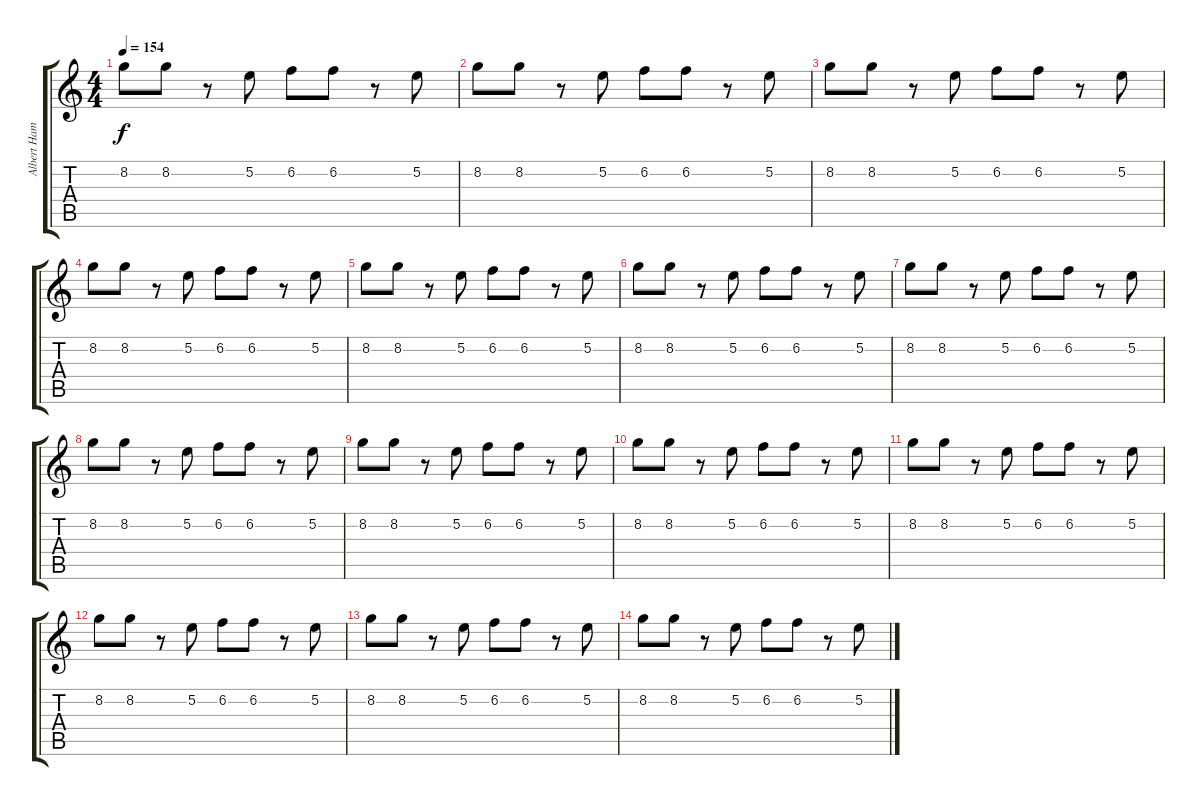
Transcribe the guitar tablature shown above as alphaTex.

\track ("Albert Hammond Jr." "Albert Ham") {instrument overdrivenguitar}
\staff {score tabs}
\tuning (E4 B3 G3 D3 A2 E2) {hide}
\ts (4 4)
\tempo 154
\clef g2
\ks c
8.2.8{dy f} 8.2.8 r.8 5.2.8 6.2.8 6.2.8 r.8 5.2.8 |
8.2.8 8.2.8 r.8 5.2.8 6.2.8 6.2.8 r.8 5.2.8 |
8.2.8 8.2.8 r.8 5.2.8 6.2.8 6.2.8 r.8 5.2.8 |
8.2.8 8.2.8 r.8 5.2.8 6.2.8 6.2.8 r.8 5.2.8 |
8.2.8 8.2.8 r.8 5.2.8 6.2.8 6.2.8 r.8 5.2.8 |
8.2.8 8.2.8 r.8 5.2.8 6.2.8 6.2.8 r.8 5.2.8 |
8.2.8 8.2.8 r.8 5.2.8 6.2.8 6.2.8 r.8 5.2.8 |
8.2.8 8.2.8 r.8 5.2.8 6.2.8 6.2.8 r.8 5.2.8 |
8.2.8 8.2.8 r.8 5.2.8 6.2.8 6.2.8 r.8 5.2.8 |
8.2.8 8.2.8 r.8 5.2.8 6.2.8 6.2.8 r.8 5.2.8 |
8.2.8 8.2.8 r.8 5.2.8 6.2.8 6.2.8 r.8 5.2.8 |
8.2.8 8.2.8 r.8 5.2.8 6.2.8 6.2.8 r.8 5.2.8 |
8.2.8 8.2.8 r.8 5.2.8 6.2.8 6.2.8 r.8 5.2.8 |
8.2.8 8.2.8 r.8 5.2.8 6.2.8 6.2.8 r.8 5.2.8
